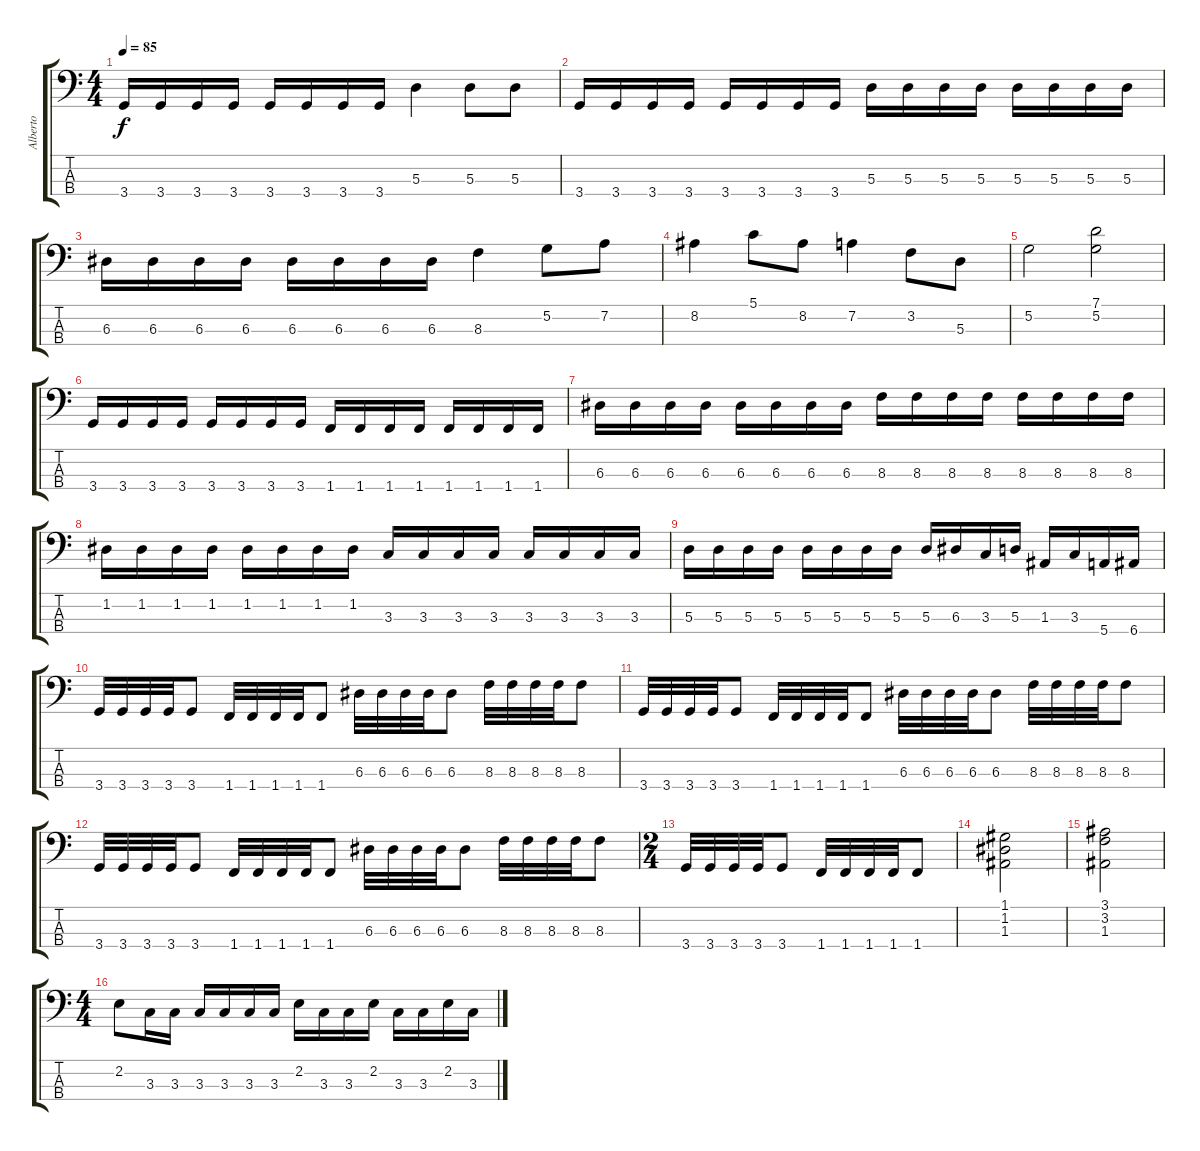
\track ("Alberto" "Alberto") {instrument electricbasspick}
\staff {score tabs}
\tuning (G2 D2 A1 E1) {hide}
\ts (4 4)
\tempo 85
\clef f4
\ks c
3.4.16{dy f} 3.4.16 3.4.16 3.4.16 3.4.16 3.4.16 3.4.16 3.4.16 5.3.4 5.3.8 5.3.8 |
3.4.16 3.4.16 3.4.16 3.4.16 3.4.16 3.4.16 3.4.16 3.4.16 5.3.16 5.3.16 5.3.16 5.3.16 5.3.16 5.3.16 5.3.16 5.3.16 |
6.3.16 6.3.16 6.3.16 6.3.16 6.3.16 6.3.16 6.3.16 6.3.16 8.3.4 5.2.8 7.2.8 |
8.2.4 5.1.8 8.2.8 7.2.4 3.2.8 5.3.8 |
5.2.2 (7.1 5.2).2 |
3.4.16 3.4.16 3.4.16 3.4.16 3.4.16 3.4.16 3.4.16 3.4.16 1.4.16 1.4.16 1.4.16 1.4.16 1.4.16 1.4.16 1.4.16 1.4.16 |
6.3.16 6.3.16 6.3.16 6.3.16 6.3.16 6.3.16 6.3.16 6.3.16 8.3.16 8.3.16 8.3.16 8.3.16 8.3.16 8.3.16 8.3.16 8.3.16 |
1.2.16 1.2.16 1.2.16 1.2.16 1.2.16 1.2.16 1.2.16 1.2.16 3.3.16 3.3.16 3.3.16 3.3.16 3.3.16 3.3.16 3.3.16 3.3.16 |
5.3.16 5.3.16 5.3.16 5.3.16 5.3.16 5.3.16 5.3.16 5.3.16 5.3.16 6.3.16 3.3.16 5.3.16 1.3.16 3.3.16 5.4.16 6.4.16 |
3.4.32 3.4.32 3.4.32 3.4.32 3.4.8 1.4.32 1.4.32 1.4.32 1.4.32 1.4.8 6.3.32 6.3.32 6.3.32 6.3.32 6.3.8 8.3.32 8.3.32 8.3.32 8.3.32 8.3.8 |
3.4.32 3.4.32 3.4.32 3.4.32 3.4.8 1.4.32 1.4.32 1.4.32 1.4.32 1.4.8 6.3.32 6.3.32 6.3.32 6.3.32 6.3.8 8.3.32 8.3.32 8.3.32 8.3.32 8.3.8 |
3.4.32 3.4.32 3.4.32 3.4.32 3.4.8 1.4.32 1.4.32 1.4.32 1.4.32 1.4.8 6.3.32 6.3.32 6.3.32 6.3.32 6.3.8 8.3.32 8.3.32 8.3.32 8.3.32 8.3.8 |
\ts (2 4)
3.4.32 3.4.32 3.4.32 3.4.32 3.4.8 1.4.32 1.4.32 1.4.32 1.4.32 1.4.8 |
(1.1 1.2 1.3).2 |
(3.1 3.2 1.3).2 |
\ts (4 4)
2.2.8 3.3.16 3.3.16 3.3.16 3.3.16 3.3.16 3.3.16 2.2.16 3.3.16 3.3.16 2.2.16 3.3.16 3.3.16 2.2.16 3.3.16
